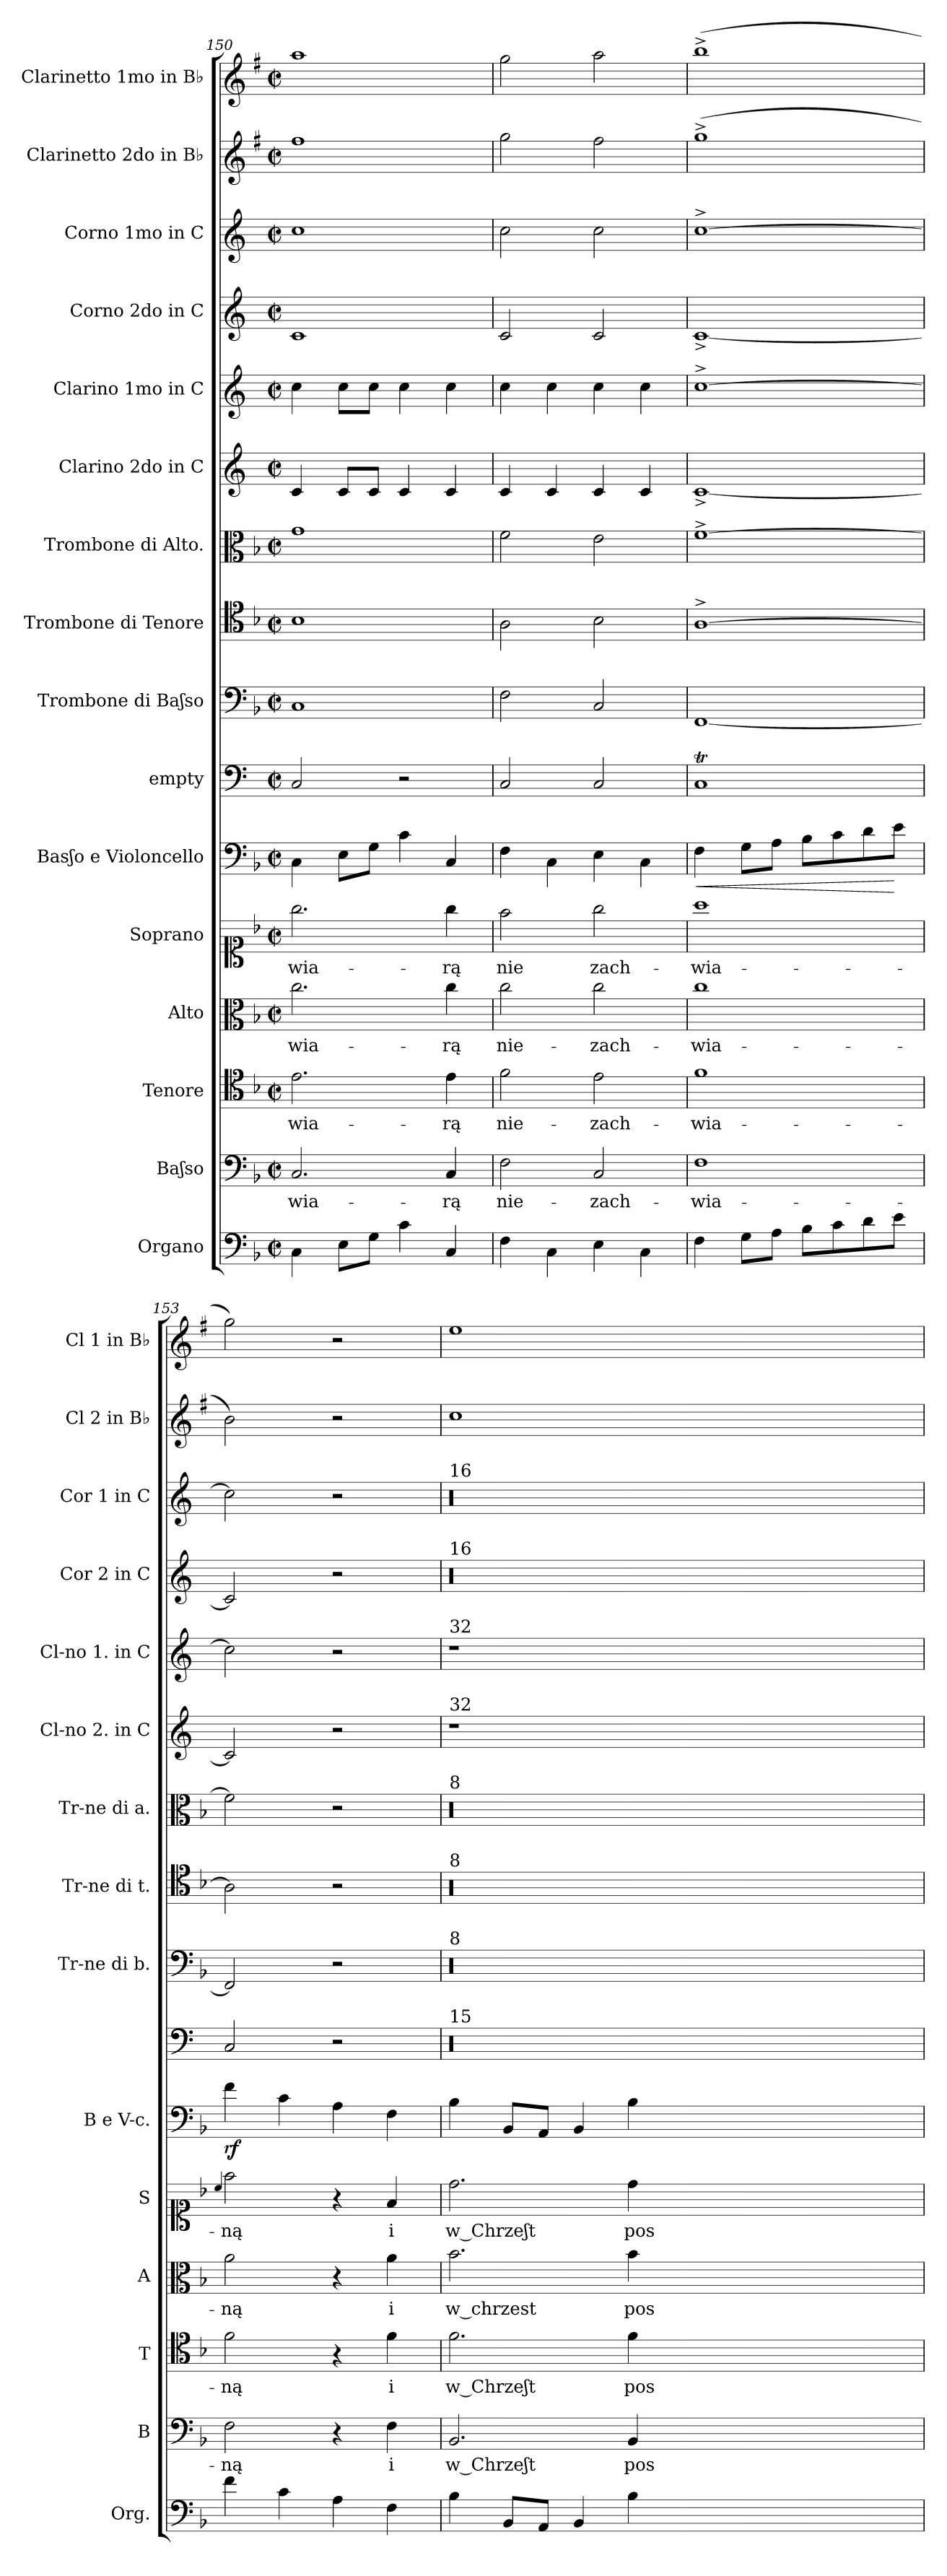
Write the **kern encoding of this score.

**kern	**kern	**text	**kern	**text	**kern	**text	**kern	**text	**kern	**dynam	**kern	**kern	**kern	**kern	**kern	**kern	**kern	**kern	**kern	**kern
*part16	*part15	*part15	*part14	*part14	*part13	*part13	*part12	*part12	*part11	*part11	*part10	*part9	*part8	*part7	*part6	*part5	*part4	*part3	*part2	*part1
*staff16	*staff15	*staff15	*staff14	*staff14	*staff13	*staff13	*staff12	*staff12	*staff11	*staff11	*staff10	*staff9	*staff8	*staff7	*staff6	*staff5	*staff4	*staff3	*staff2	*staff1
*I"Organo	*I"Baʃso	*	*I"Tenore	*	*I"Alto	*	*I"Soprano	*	*I"Basʃo e Violoncello	*	*I"empty	*I"Trombone di Baʃso	*I"Trombone di Tenore	*I"Trombone di Alto.	*I"Clarino 2do in C	*I"Clarino 1mo in C	*I"Corno 2do in C	*I"Corno 1mo in C	*I"Clarinetto 2do in B♭	*I"Clarinetto 1mo in B♭
*I'Org.	*I'B	*	*I'T	*	*I'A	*	*I'S	*	*I'B e V-c.	*	*	*I'Tr-ne di b.	*I'Tr-ne di t.	*I'Tr-ne di a.	*I'Cl-no 2. in C	*I'Cl-no 1. in C	*I'Cor 2 in C	*I'Cor 1 in C	*I'Cl 2 in B♭	*I'Cl 1 in B♭
*clefF4	*clefF4	*	*clefC4	*	*clefC3	*	*clefC1	*	*clefF4	*	*clefF4	*clefF4	*clefC4	*clefC3	*clefG2	*clefG2	*clefG2	*clefG2	*clefG2	*clefG2
*	*	*	*	*	*	*	*	*	*	*	*	*	*	*	*ITrd-3c-5	*ITrd-3c-5	*ITrd4c7	*ITrd4c7	*ITrd1c2	*ITrd1c2
*k[b-]	*k[b-]	*	*k[b-]	*	*k[b-]	*	*k[b-]	*	*k[b-]	*	*	*k[b-]	*k[b-]	*k[b-]	*k[b-]	*k[b-]	*k[b-]	*k[b-]	*k[b-]	*k[b-]
*F:	*F:	*	*F:	*	*F:	*	*F:	*	*F:	*	*	*F:	*F:	*F:	*F:	*F:	*F:	*F:	*F:	*F:
*M2/2	*M2/2	*	*M2/2	*	*M2/2	*	*M2/2	*	*M2/2	*	*M2/2	*M2/2	*M2/2	*M2/2	*M2/2	*M2/2	*M2/2	*M2/2	*M2/2	*M2/2
*met(c|)	*met(c|)	*	*met(c|)	*	*met(c|)	*	*met(c|)	*	*met(c|)	*	*met(c|)	*met(c|)	*met(c|)	*met(c|)	*met(c|)	*met(c|)	*met(c|)	*met(c|)	*met(c|)	*met(c|)
=150	=150	=150	=150	=150	=150	=150	=150	=150	=150	=150	=150	=150	=150	=150	=150	=150	=150	=150	=150	=150
4C\	2.C/	wia-	2.e\	wia-	2.cc\	wia-	2.gg\	wia-	4C\	.	2C	1C	1B-	1g	4f/	4ff\	1F	1f	1ee	1gg
8E\L	.	.	.	.	.	.	.	.	8E\L	.	.	.	.	.	8f/L	8ff\L	.	.	.	.
8G\J	.	.	.	.	.	.	.	.	8G\J	.	.	.	.	.	8f/J	8ff\J	.	.	.	.
4c\	.	.	.	.	.	.	.	.	4c\	.	2r	.	.	.	4f/	4ff\	.	.	.	.
4C/	4C/	-rą	4e\	-rą	4cc\	-rą	4gg\	-rą	4C/	.	.	.	.	.	4f/	4ff\	.	.	.	.
=151	=151	=151	=151	=151	=151	=151	=151	=151	=151	=151	=151	=151	=151	=151	=151	=151	=151	=151	=151	=151
4F\	2F\	nie-	2f\	nie-	2cc\	nie-	2ff\	nie	4F\	.	2C	2F\	2A\	2f\	4f/	4ff\	2F/	2f\	2ff\	2ff\
4C\	.	.	.	.	.	.	.	.	4C\	.	.	.	.	.	4f/	4ff\	.	.	.	.
4E\	2C/	-zach-	2e\	-zach-	2cc\	-zach-	2gg\	zach-	4E\	.	2C	2C/	2B-\	2e\	4f/	4ff\	2F/	2f\	2ee\	2gg\
4C\	.	.	.	.	.	.	.	.	4C\	.	.	.	.	.	4f/	4ff\	.	.	.	.
=152	=152	=152	=152	=152	=152	=152	=152	=152	=152	=152	=152	=152	=152	=152	=152	=152	=152	=152	=152	=152
!	!	!	!	!	!	!	!	!	!	!LO:HP:b	!	!	!	!	!	!	!	!	!	!
4F\	1F	-wia-	1f	-wia-	1cc	-wia-	1aa	-wia-	4F\	<	1CT	[1FF	[1A^<	[1f^<	[1f^>	[1ff^	[1F^<	[1f^<	(1ff^<	(1aa^<
8G\L	.	.	.	.	.	.	.	.	8G\L	.	.	.	.	.	.	.	.	.	.	.
8A\J	.	.	.	.	.	.	.	.	8A\J	.	.	.	.	.	.	.	.	.	.	.
8B-\L	.	.	.	.	.	.	.	.	8B-\L	.	.	.	.	.	.	.	.	.	.	.
8c\	.	.	.	.	.	.	.	.	8c\	.	.	.	.	.	.	.	.	.	.	.
8d\	.	.	.	.	.	.	.	.	8d\	.	.	.	.	.	.	.	.	.	.	.
8e\J	.	.	.	.	.	.	.	.	8e\J	[	.	.	.	.	.	.	.	.	.	.
=153	=153	=153	=153	=153	=153	=153	=153	=153	=153	=153	=153	=153	=153	=153	=153	=153	=153	=153	=153	=153
.	.	.	.	.	.	.	4qqcc/	.	.	.	.	.	.	.	.	.	.	.	.	.
!	!	!	!	!	!	!	!	!	!	!LO:DY:b	!	!	!	!	!	!	!	!	!	!
4f\	2F\	-ną	2f\	-ną	2a\	-ną	2ff\	-ną	4f\	rf	2C/	2FF/]	2A\]	2f\]	2f/]	2ff\]	2F/]	2f\]	2a\)	2ff\)
4c\	.	.	.	.	.	.	.	.	4c\	.	.	.	.	.	.	.	.	.	.	.
4A\	4r	.	4r	.	4r	.	4r	.	4A\	.	2r	2r	2r	2r	2r	2r	2r	2r	2r	2r
4F\	4F\	i	4f\	i	4a\	i	4f/	i	4F\	.	.	.	.	.	.	.	.	.	.	.
=154	=154	=154	=154	=154	=154	=154	=154	=154	=154	=154	=154	=154	=154	=154	=154	=154	=154	=154	=154	=154
!	!	!	!	!	!	!	!	!	!	!	!	!	!	!	!	!	!	!LO:TX:a:t=16	!	!
!	!	!	!	!	!	!	!	!	!	!	!	!	!	!	!	!	!LO:TX:a:t=16	!	!	!
!	!	!	!	!	!	!	!	!	!	!	!	!	!	!	!	!LO:TX:a:t=32	!	!	!	!
!	!	!	!	!	!	!	!	!	!	!	!	!	!	!	!LO:TX:a:t=32	!	!	!	!	!
!	!	!	!	!	!	!	!	!	!	!	!	!	!	!LO:TX:a:t=8	!	!	!	!	!	!
!	!	!	!	!	!	!	!	!	!	!	!	!	!LO:TX:a:t=8	!	!	!	!	!	!	!
!	!	!	!	!	!	!	!	!	!	!	!	!LO:TX:a:t=8	!	!	!	!	!	!	!	!
!	!	!	!	!	!	!	!	!	!	!	!LO:TX:a:t=15	!	!	!	!	!	!	!	!	!
4B-\	2.BB-/	w_Chrzeʃt	2.f\	w_Chrzeʃt	2.b-\	w_chrzest	2.dd\	w_Chrzeʃt	4B-\	.	00r	00r	00r	00r	1r	1r	00r	00r	1b-	1dd
8BB-/L	.	.	.	.	.	.	.	.	8BB-/L	.	.	.	.	.	.	.	.	.	.	.
8AA/J	.	.	.	.	.	.	.	.	8AA/J	.	.	.	.	.	.	.	.	.	.	.
4BB-/	.	.	.	.	.	.	.	.	4BB-/	.	.	.	.	.	.	.	.	.	.	.
4B-\	4BB-/	pos-	4f\	pos-	4b-\	pos-	4dd\	pos-	4B-\	.	.	.	.	.	.	.	.	.	.	.
0.ryy	0.ryy	.	0.ryy	.	0.ryy	.	0.ryy	.	0.ryy	.	.	.	.	.	0.ryy	0.ryy	.	.	0.ryy	0.ryy
=	=	=	=	=	=	=	=	=	=	=	=	=	=	=	=	=	=	=	=	=
*-	*-	*-	*-	*-	*-	*-	*-	*-	*-	*-	*-	*-	*-	*-	*-	*-	*-	*-	*-	*-
